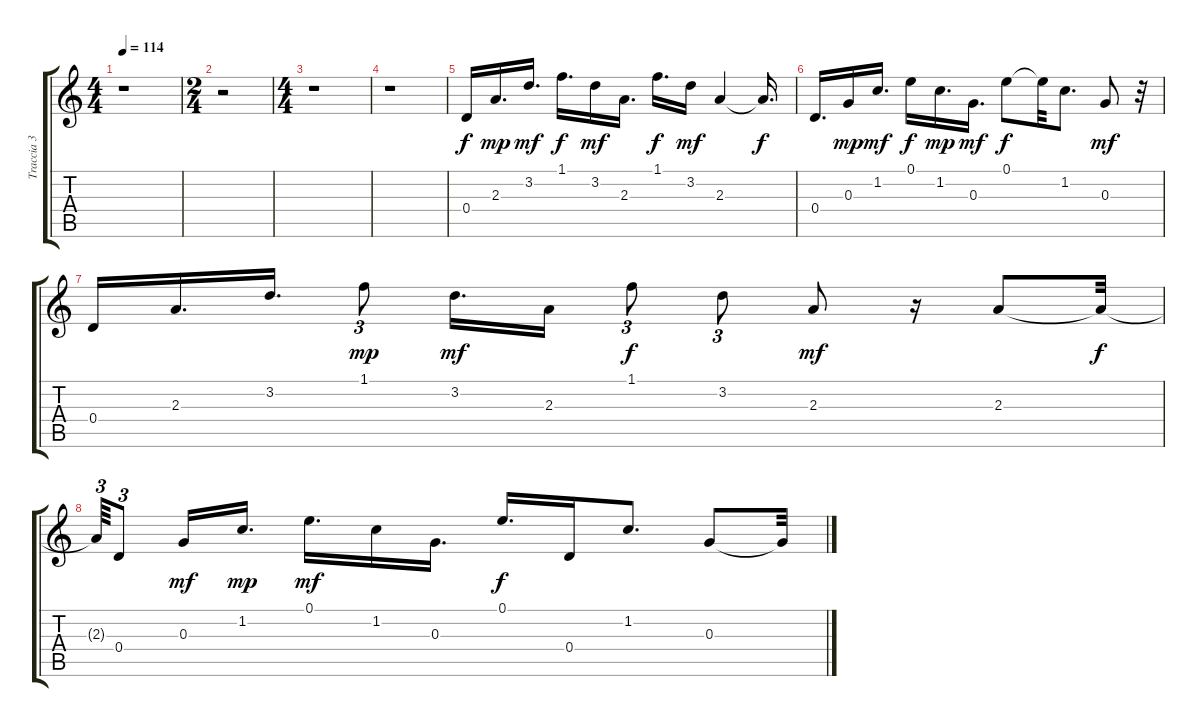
\track ("Traccia 3" "Traccia 3") {instrument acousticguitarsteel}
\staff {score tabs}
\tuning (E4 B3 G3 D3 A2 E2) {hide}
\ts (4 4)
\tempo 114
\clef g2
\ks c
r.1{dy f} |
\ts (2 4)
r.2 |
\ts (4 4)
r.1 |
r.1 |
0.4.16 2.3.16{d dy mp} 3.2.16{d dy mf} 1.1.16{d dy f} 3.2.16{dy mf} 2.3.16{d} 1.1.16{d dy f} 3.2.16{dy mf} 2.3.4 2.3{t}.16{d dy f} |
0.4.16{d} 0.3.16{dy mp} 1.2.16{d dy mf} 0.1.16{dy f} 1.2.16{d dy mp} 0.3.16{d dy mf} 0.1.8{dy f} 0.1{t}.32 1.2.8{d} 0.3.8{dy mf} r.32 |
0.4.16 2.3.16{d} 3.2.16{d} 1.1.8{tu (3 2) dy mp} 3.2.16{d dy mf} 2.3.16 1.1.8{tu (3 2) dy f} 3.2.8{tu (3 2)} 2.3.8{dy mf} r.16 2.3.8 2.3{t}.32{dy f} |
2.3{t}.64{tu (3 2)} 0.4.8{tu (3 2)} 0.3.16{dy mf} 1.2.16{d dy mp} 0.1.16{d dy mf} 1.2.16 0.3.16{d} 0.1.16{d dy f} 0.4.16 1.2.8{d} 0.3.8 0.3{t}.32
